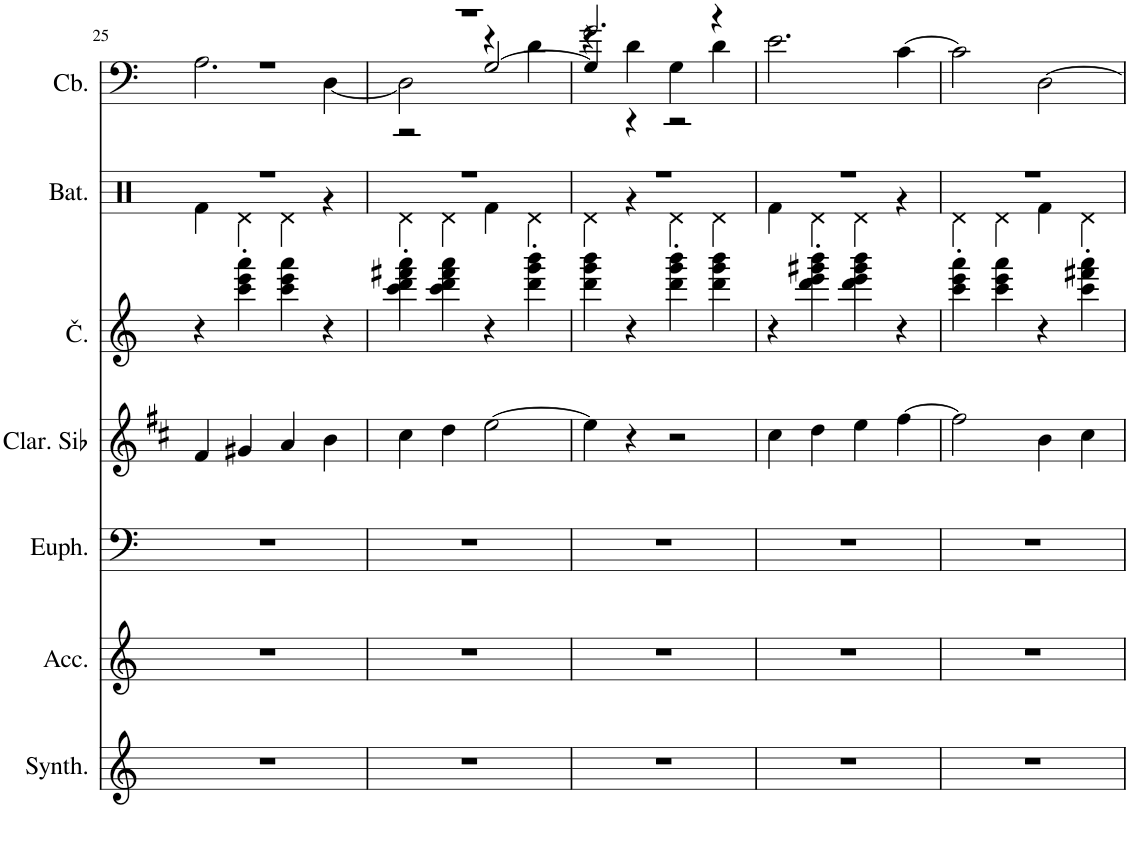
**kern	**kern	**kern	**kern	**kern	**kern	**kern
*part7	*part6	*part5	*part4	*part3	*part2	*part1
*staff7	*staff6	*staff5	*staff4	*staff3	*staff2	*staff1
*I"Synthétiseur Pad, Pad 3 (polysynth)	*I"Accordéon , Accordion	*I"Euphonium, Tuba	*I"Clarinette en Sib	*I"Čelo, Acoustic Guitar (nylon)	*I"Batterie	*I"Contrebasse, Acoustic Bass
*I'Synth.	*I'Acc.	*I'Euph.	*I'Clar. Sib	*	*I'Bat.	*I'Cb.
!!LO:PB:g=z
*clefG2	*clefG2	*clefF4	*clefG2	*clefG2	*clefX	*clefF4
*	*	*	*Trd1c2	*Trd14c24	*	*Trd7c12
*k[]	*k[]	*k[]	*k[f#c#]	*k[]	*k[]	*k[]
*M4/4	*M4/4	*M4/4	*M4/4	*M4/4	*M4/4	*M4/4
=25	=25	=25	=25	=25	=25	=25
*	*	*	*	*	*^	*^
1r	1r	1r	4f#/	4r	1r	4Rf\	1r	2.A\
.	.	.	4g#X/	4ccc\' 4eee\' 4aaa\'	.	4Rd\	.	.
.	.	.	4a/	4ccc\ 4eee\ 4aaa\	.	4Rd\	.	.
.	.	.	4b\	4r	.	4r	.	[4D\
=26	=26	=26	=26	=26	=26	=26	=26	=26
*	*	*	*	*	*	*	*	*^
1r	1r	1r	4cc#\	4ccc\' 4ddd\' 4fff#X\' 4aaa\'	1r	4Rd\	1r	2D\]	2r
.	.	.	4dd\	4ccc\ 4ddd\ 4fff#\ 4aaa\	.	4Rd\	.	.	.
.	.	.	[2ee\	4r	.	4Rf\	.	4r	[2G/
.	.	.	.	4ddd\' 4ggg\' 4bbb\'	.	4Rd\	.	4d\	.
=27	=27	=27	=27	=27	=27	=27	=27	=27	=27
1r	1r	1r	4ee\]	4ddd\ 4ggg\ 4bbb\	1r	4Rd\	2.g/	4r	4G/]
.	.	.	4r	4r	.	4r	.	4d\	4r
.	.	.	2r	4ddd\' 4ggg\' 4bbb\'	.	4Rd\	.	4G\	2r
.	.	.	.	4ddd\ 4ggg\ 4bbb\	.	4Rd\	4r	4d\	.
*	*	*	*	*	*	*	*v	*v	*v
=28	=28	=28	=28	=28	=28	=28	=28
1r	1r	1r	4cc#\	4r	1r	4Rf\	2.e\
.	.	.	4dd\	4ddd\' 4eee\' 4ggg#X\' 4bbb\'	.	4Rd\	.
.	.	.	4ee\	4ddd\ 4eee\ 4ggg#\ 4bbb\	.	4Rd\	.
.	.	.	[4ff#\	4r	.	4r	[4c\
=29	=29	=29	=29	=29	=29	=29	=29
1r	1r	1r	2ff#\]	4ccc\' 4eee\' 4aaa\'	1r	4Rd\	2c\]
.	.	.	.	4ccc\ 4eee\ 4aaa\	.	4Rd\	.
.	.	.	4b\	4r	.	4Rf\	[2D\
.	.	.	4cc#\	4ccc\' 4fff#X\' 4aaa\'	.	4Rd\	.
*	*	*	*	*	*v	*v	*
=	=	=	=	=	=	=
*-	*-	*-	*-	*-	*-	*-
